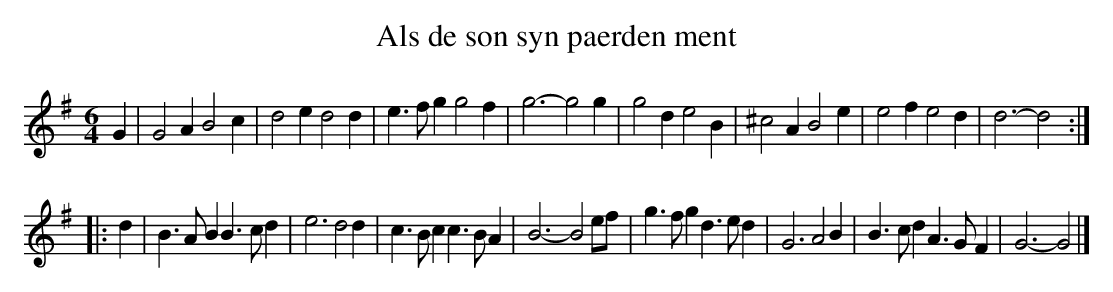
X:1
T:Als de son syn paerden ment
M:6/4
K:Gmaj
G2|G4A2B4c2|d4e2d4d2|e3fg2g4f2|g6-g4g2|g4d2e4B2|^c4A2B4e2|e4f2e4d2|d6-d4:|
|:d2|B3AB2B3cd2|e6d4d2|c3Bc2c3BA2|B6-B4ef|g3fg2d3ed2|G6A4B2|B3cd2A3GF2|G6-G4|]
